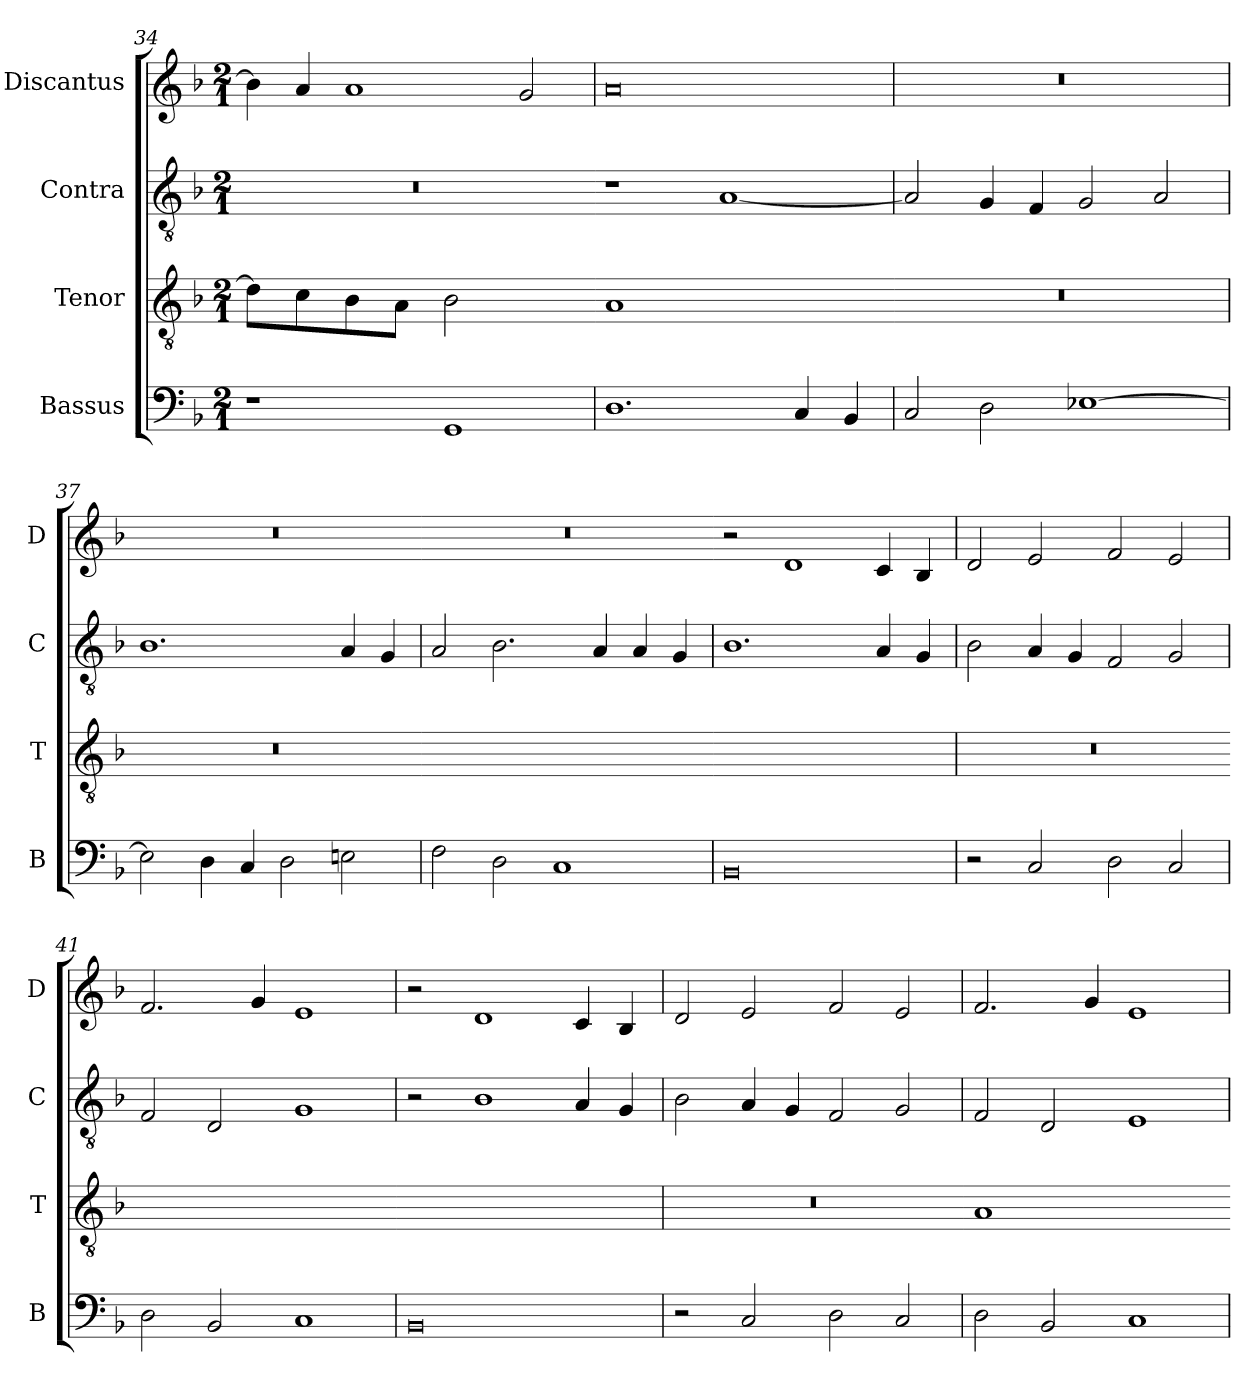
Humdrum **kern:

**kern	**kern	**kern	**kern
*part4	*part3	*part2	*part1
*staff4	*staff3	*staff2	*staff1
*I"Bassus	*I"Tenor	*I"Contra	*I"Discantus
*I'B	*I'T	*I'C	*I'D
*clefF4	*clefGv2	*clefGv2	*clefG2
*k[b-]	*k[b-]	*k[b-]	*k[b-]
*M2/1	*M2/1	*M2/1	*M2/1
=34	=34	=34	=34
!	!LO:N:vis=8	!	!
1r	4d\L]	0r	4b-\]
!	!LO:N:vis=8	!	!
.	4c\	.	4a/
!	!LO:N:vis=8	!	!
.	4B-\	.	1a
!	!LO:N:vis=8	!	!
.	4A/J	.	.
!	!LO:N:vis=2	!	!
1GG	1B-	.	.
.	.	.	2g/
=35	=35-	=35	=35
!	!LO:N:vis=1	!	!
1.D	0A	1r	0a
.	.	[1A	.
4C/	.	.	.
4BB-/	.	.	.
=36	=36-	=36	=36
!	!LO:N:vis=1	!	!
2C/	0r	2A/]	0r
2D\	.	4G/	.
.	.	4F/	.
[1E-X	.	2G/	.
.	.	2A/	.
=37	=37	=37	=37
!	!LO:N:vis=1	!	!
2E-\]	0r	1.B-	0r
4D\	.	.	.
4C/	.	.	.
2D\	.	.	.
2En\	.	4A/	.
.	.	4G/	.
=38	=38-	=38	=38
!	!LO:N:vis=1	!	!
2F\	0ryy	2A/	0r
2D\	.	2.B-\	.
1C	.	.	.
.	.	4A/	.
.	.	4A/	.
.	.	4G/	.
=39	=39-	=39	=39
!	!LO:N:vis=1	!	!
0BB-	0ryy	1.B-	2r
.	.	.	1d
.	.	4A/	4c/
.	.	4G/	4B-/
=40	=40	=40	=40
!	!LO:N:vis=1	!	!
2r	0r	2B-\	2d/
2C/	.	4A/	2e/
.	.	4G/	.
2D\	.	2F/	2f/
2C/	.	2G/	2e/
=41	=41-	=41	=41
!	!LO:N:vis=1	!	!
2D\	0ryy	2F/	2.f/
2BB-/	.	2D/	.
.	.	.	4g/
1C	.	1G	1e
=42	=42-	=42	=42
!	!LO:N:vis=1	!	!
0BB-	0ryy	2r	2r
.	.	1B-	1d
.	.	4A/	4c/
.	.	4G/	4B-/
=43	=43	=43	=43
!	!LO:N:vis=1	!	!
2r	0r	2B-\	2d/
2C/	.	4A/	2e/
.	.	4G/	.
2D\	.	2F/	2f/
2C/	.	2G/	2e/
=44	=44-	=44	=44
!	!LO:N:vis=1	!	!
2D\	0A	2F/	2.f/
2BB-/	.	2D/	.
.	.	.	4g/
1C	.	1E	1e
=	=-	=	=
*-	*-	*-	*-
